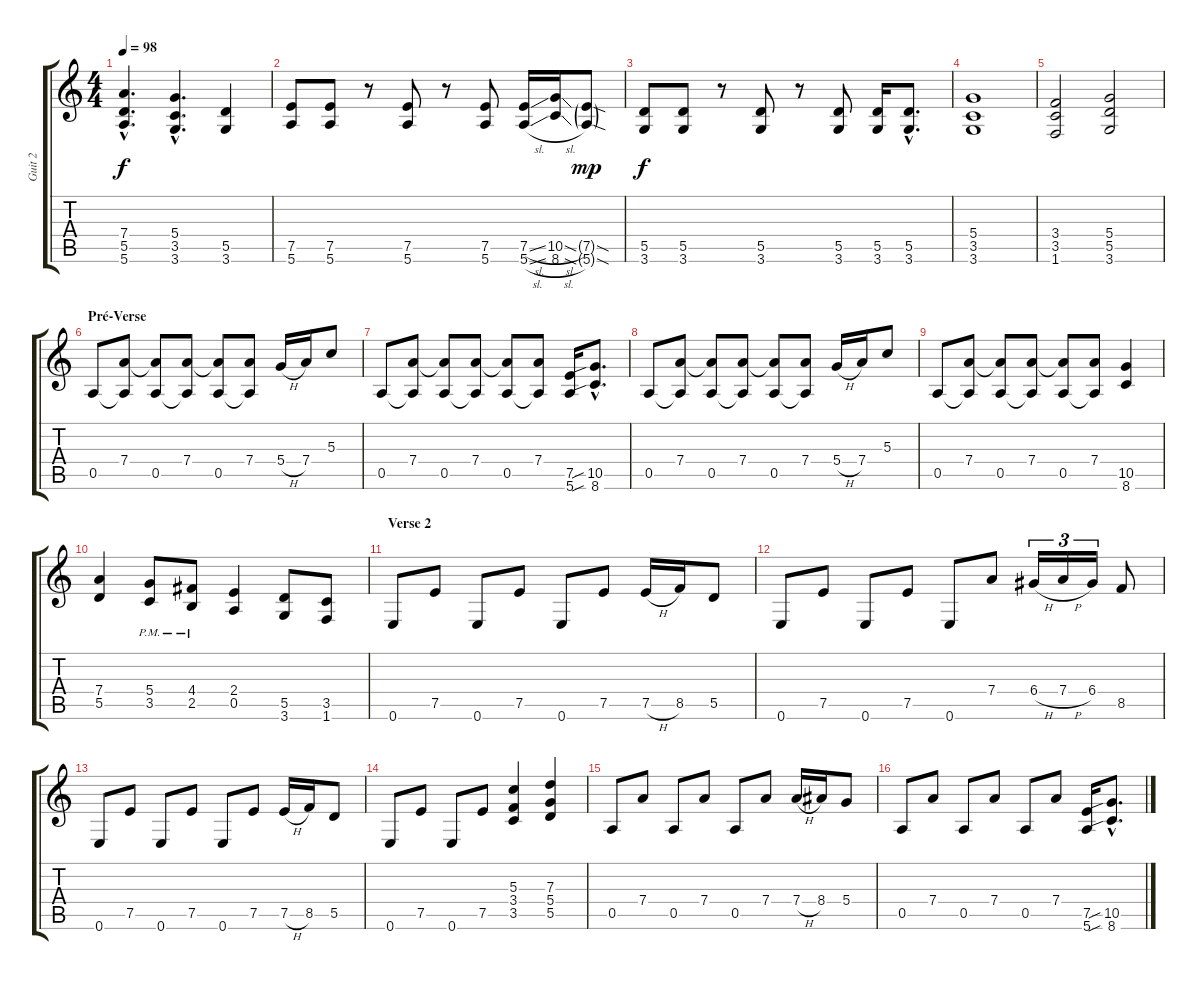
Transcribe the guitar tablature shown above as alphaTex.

\track ("Guit 2" "Guit 2") {instrument overdrivenguitar}
\staff {score tabs}
\tuning (E4 B3 G3 D3 A2 E2) {hide}
\ts (4 4)
\tempo 98
\clef g2
\ks c
(7.4{hac} 5.5{hac} 5.6{hac}).4{d dy f} (5.4{hac} 3.5{hac} 3.6{hac}).4{d} (5.5 3.6).4 |
(7.5 5.6).8 (7.5 5.6).8 r.8 (7.5 5.6).8 r.8 (7.5 5.6).8 (7.5{sl} 5.6{sl}).16 (10.5{sl} 8.6{sl}).16 (7.5{sod g} 5.6{sod g}).8{dy mp} |
(5.5 3.6).8{dy f} (5.5 3.6).8 r.8 (5.5 3.6).8 r.8 (5.5 3.6).8 (5.5 3.6).16 (5.5{hac} 3.6{hac}).8{d} |
(5.4 3.5 3.6).1 |
(3.4 3.5 1.6).2 (5.4 5.5 3.6).2 |
\section ("" "Pré-Verse")
0.5.8 (7.4 0.5{t}).8 (7.4{t} 0.5).8 (7.4 0.5{t}).8 (7.4{t} 0.5).8 (7.4 0.5{t}).8 5.4{h}.16 7.4.16 5.3.8 |
0.5.8 (7.4 0.5{t}).8 (7.4{t} 0.5).8 (7.4 0.5{t}).8 (7.4{t} 0.5).8 (7.4 0.5{t}).8 (7.5 5.6).16 (10.5{sib hac} 8.6{sib hac}).8{d} |
0.5.8 (7.4 0.5{t}).8 (7.4{t} 0.5).8 (7.4 0.5{t}).8 (7.4{t} 0.5).8 (7.4 0.5{t}).8 5.4{h}.16 7.4.16 5.3.8 |
0.5.8 (7.4 0.5{t}).8 (7.4{t} 0.5).8 (7.4 0.5{t}).8 (7.4{t} 0.5).8 (7.4 0.5{t}).8 (10.5 8.6).4 |
(7.4 5.5).4 (5.4{pm} 3.5{pm}).8 (4.4{pm} 2.5{pm}).8 (2.4 0.5).4 (5.5 3.6).8 (3.5 1.6).8 |
\section ("" "Verse 2")
0.6.8 7.5.8 0.6.8 7.5.8 0.6.8 7.5.8 7.5{h}.16 8.5.16 5.5.8 |
0.6.8 7.5.8 0.6.8 7.5.8 0.6.8 7.4.8 6.4{h}.16{tu (3 2)} 7.4{h}.16{tu (3 2)} 6.4.16{tu (3 2)} 8.5.8 |
0.6.8 7.5.8 0.6.8 7.5.8 0.6.8 7.5.8 7.5{h}.16 8.5.16 5.5.8 |
0.6.8 7.5.8 0.6.8 7.5.8 (5.3 3.4 3.5).4 (7.3 5.4 5.5).4 |
0.5.8 7.4.8 0.5.8 7.4.8 0.5.8 7.4.8 7.4{h}.16 8.4.16 5.4.8 |
0.5.8 7.4.8 0.5.8 7.4.8 0.5.8 7.4.8 (7.5 5.6).16 (10.5{sib hac} 8.6{sib hac}).8{d}
